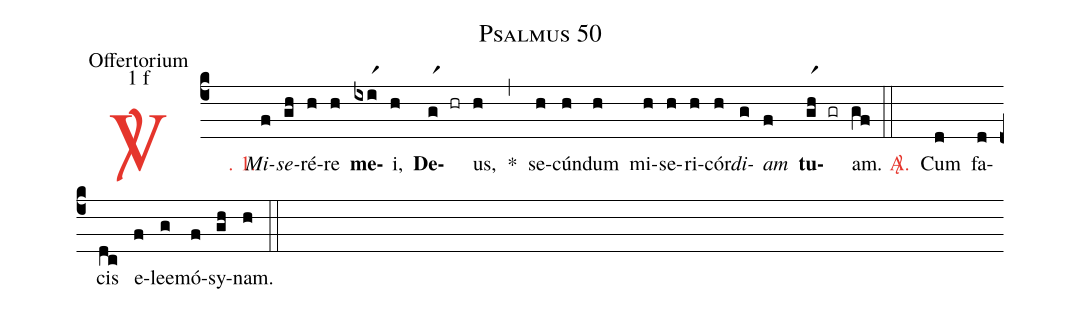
name: Psalmus 50;
office-part: Offertorium;
mode: 1;
mode-differentia: f;
%%
(c4)

<c><sp>V/</sp>. 1.</c>() <i>Mi</i>(f)<i>se</i>(gh)ré(h)re(h) <b>me</b>(ixir1)i,(h) <b>De</b>(gr1 hr)us,(h) *(,) se(h)cún(h)dum(h) mi(h)se(h)ri(h)cór(h)<i>di</i>(g)<i>am</i>(f) <b>tu</b>(gr1h gr)am.(gf)

(::)

<nlba><c><sp>A/</sp>.</c>() Cum</nlba>(d) fa(d)cis(dc) e(f)lee(g)mó(f)sy(gh)nam.(h)

(::)
